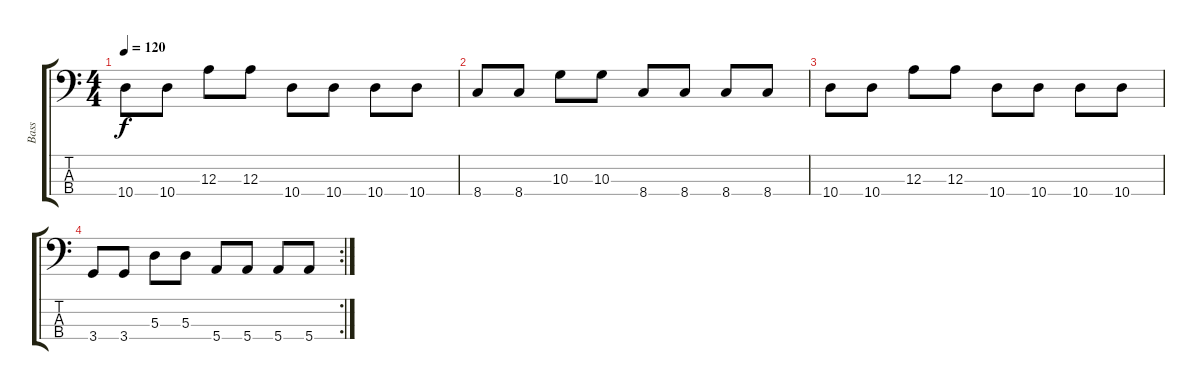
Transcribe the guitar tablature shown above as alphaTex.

\track ("Bass" "Bass") {instrument fretlessbass}
\staff {score tabs}
\tuning (G2 D2 A1 E1) {hide}
\ts (4 4)
\tempo 120
\clef f4
\ks c
10.4.8{dy f} 10.4.8 12.3.8 12.3.8 10.4.8 10.4.8 10.4.8 10.4.8 |
8.4.8 8.4.8 10.3.8 10.3.8 8.4.8 8.4.8 8.4.8 8.4.8 |
10.4.8 10.4.8 12.3.8 12.3.8 10.4.8 10.4.8 10.4.8 10.4.8 |
\rc 2
3.4.8 3.4.8 5.3.8 5.3.8 5.4.8 5.4.8 5.4.8 5.4.8
